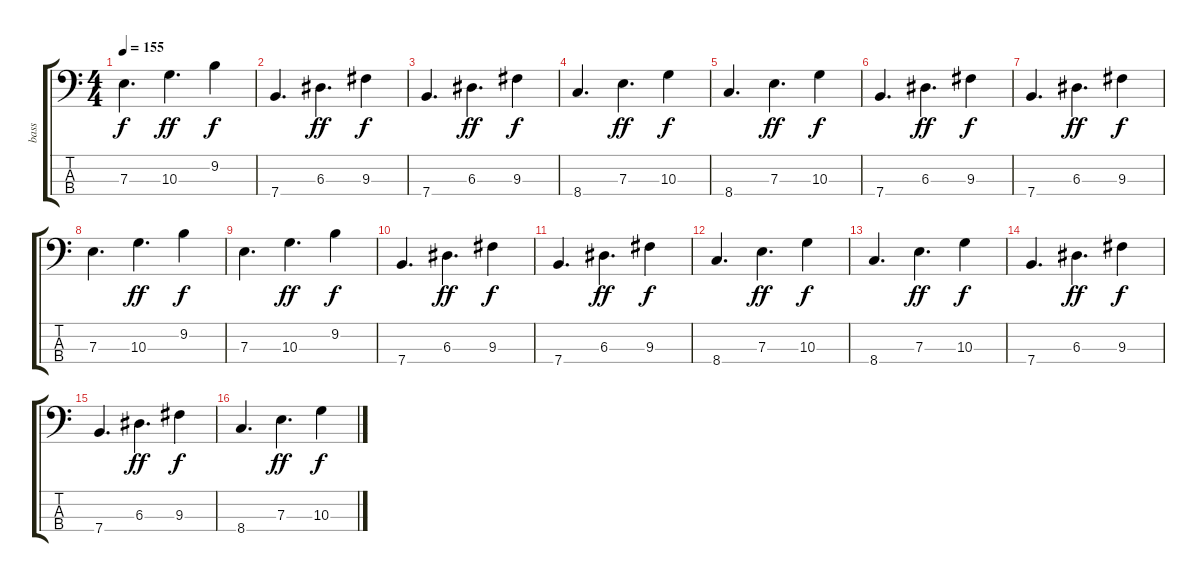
\track ("bass" "bass") {instrument electricbassfinger}
\staff {score tabs}
\tuning (G2 D2 A1 E1) {hide}
\ts (4 4)
\tempo 155
\clef f4
\ks c
7.3.4{d dy f} 10.3.4{d dy ff} 9.2.4{dy f} |
7.4.4{d} 6.3.4{d dy ff} 9.3.4{dy f} |
7.4.4{d} 6.3.4{d dy ff} 9.3.4{dy f} |
8.4.4{d} 7.3.4{d dy ff} 10.3.4{dy f} |
8.4.4{d} 7.3.4{d dy ff} 10.3.4{dy f} |
7.4.4{d} 6.3.4{d dy ff} 9.3.4{dy f} |
7.4.4{d} 6.3.4{d dy ff} 9.3.4{dy f} |
7.3.4{d} 10.3.4{d dy ff} 9.2.4{dy f} |
7.3.4{d} 10.3.4{d dy ff} 9.2.4{dy f} |
7.4.4{d} 6.3.4{d dy ff} 9.3.4{dy f} |
7.4.4{d} 6.3.4{d dy ff} 9.3.4{dy f} |
8.4.4{d} 7.3.4{d dy ff} 10.3.4{dy f} |
8.4.4{d} 7.3.4{d dy ff} 10.3.4{dy f} |
7.4.4{d} 6.3.4{d dy ff} 9.3.4{dy f} |
7.4.4{d} 6.3.4{d dy ff} 9.3.4{dy f} |
8.4.4{d} 7.3.4{d dy ff} 10.3.4{dy f}
